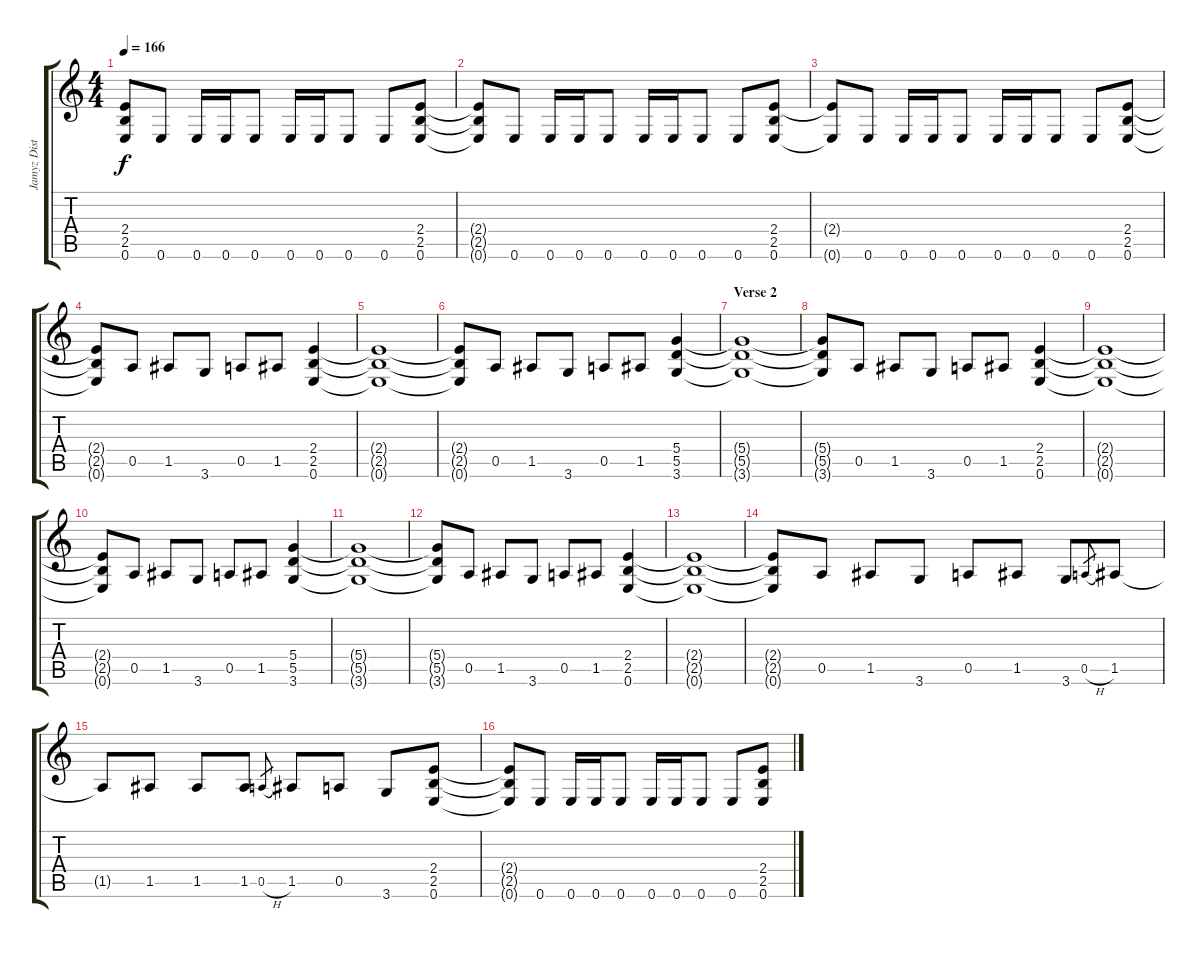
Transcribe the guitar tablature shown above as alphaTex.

\track ("Jamyz Distortion Guitar" "Jamyz Dist") {instrument distortionguitar}
\staff {score tabs}
\tuning (E4 B3 G3 D3 A2 E2) {hide}
\ts (4 4)
\tempo 166
\clef g2
\ks c
(2.4{t} 2.5{t} 0.6{t}).8{dy f} 0.6.8 0.6.16 0.6.16 0.6.8 0.6.16 0.6.16 0.6.8 0.6.8 (2.4 2.5 0.6).8 |
(2.4{t} 2.5{t} 0.6{t}).8 0.6.8 0.6.16 0.6.16 0.6.8 0.6.16 0.6.16 0.6.8 0.6.8 (2.4 2.5 0.6).8 |
(2.4{t} 0.6{t}).8 0.6.8 0.6.16 0.6.16 0.6.8 0.6.16 0.6.16 0.6.8 0.6.8 (2.4 2.5 0.6).8 |
(2.4{t} 2.5{t} 0.6{t}).8 0.5.8 1.5.8 3.6.8 0.5.8 1.5.8 (2.4 2.5 0.6).4 |
(2.4{t} 2.5{t} 0.6{t}).1 |
(2.4{t} 2.5{t} 0.6{t}).8 0.5.8 1.5.8 3.6.8 0.5.8 1.5.8 (5.4 5.5 3.6).4 |
\section ("" "Verse 2")
(5.4{t} 5.5{t} 3.6{t}).1 |
(5.4{t} 5.5{t} 3.6{t}).8 0.5.8 1.5.8 3.6.8 0.5.8 1.5.8 (2.4 2.5 0.6).4 |
(2.4{t} 2.5{t} 0.6{t}).1 |
(2.4{t} 2.5{t} 0.6{t}).8 0.5.8 1.5.8 3.6.8 0.5.8 1.5.8 (5.4 5.5 3.6).4 |
(5.4{t} 5.5{t} 3.6{t}).1 |
(5.4{t} 5.5{t} 3.6{t}).8 0.5.8 1.5.8 3.6.8 0.5.8 1.5.8 (2.4 2.5 0.6).4 |
(2.4{t} 2.5{t} 0.6{t}).1 |
(2.4{t} 2.5{t} 0.6{t}).8 0.5.8 1.5.8 3.6.8 0.5.8 1.5.8 3.6.8 0.5{h}.8{gr} 1.5.8 |
1.5{t}.8 1.5.8 1.5.8 1.5.8 0.5{h}.8{gr} 1.5.8 0.5.8 3.6.8 (2.4 2.5 0.6).8 |
(2.4{t} 2.5{t} 0.6{t}).8 0.6.8 0.6.16 0.6.16 0.6.8 0.6.16 0.6.16 0.6.8 0.6.8 (2.4 2.5 0.6).8
